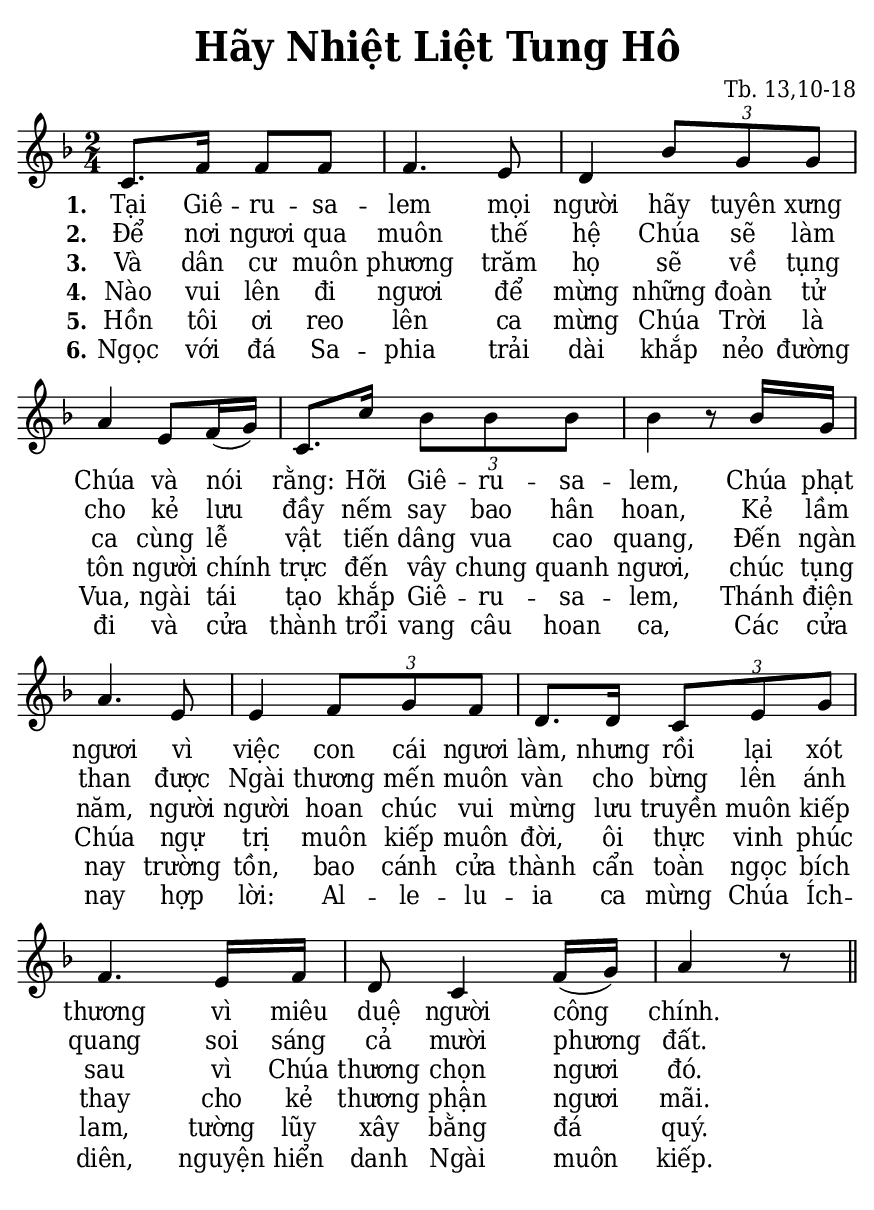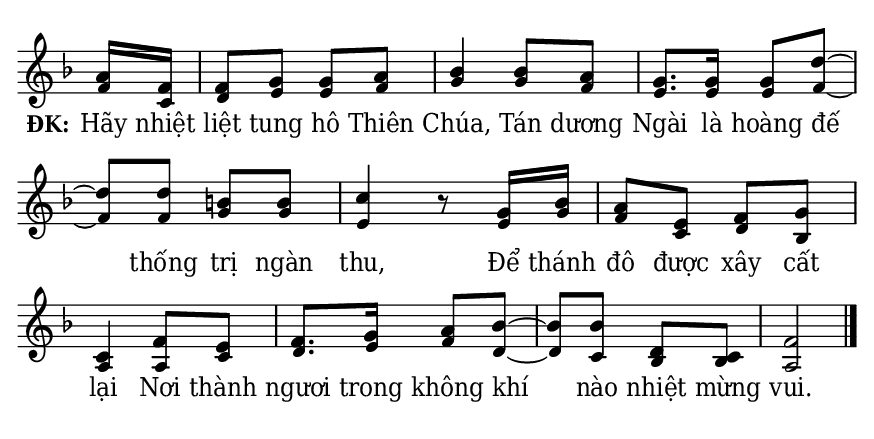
% Cài đặt chung\
\version "2.22.1"
\include "english.ly"

\header {
  title = \markup { \fontsize #1 "Hãy Nhiệt Liệt Tung Hô" }
  composer = "Tb. 13,10-18"
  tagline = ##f
}

% Nhạc phiên khúc
nhacPhienKhucSop = \relative c' {
  c8. f16 f8 f |
  f4. e8 |
  d4 \tuplet 3/2 { bf'8 g g } |
  a4 e8 f16 (g) |
  c,8. c'16 \tuplet 3/2 { bf8 bf bf } |
  bf4 r8 bf16 g |
  a4. e8 |
  e4 \tuplet 3/2 { f8 g f } |
  d8. d16 \tuplet 3/2 { c8 e g } |
  f4. e16 f |
  d8 c4 f16 (g) |
  a4 r8 \bar "||" \break
  
  a16 f |
  f8 g g a |
  bf4 bf8 a |
  g8. g16 g8 d' ~ |
  d d b! b |
  c4 r8 g16 bf |
  a8 e f g |
  c,4 f8 e |
  f8. g16 a8 bf ~ |
  bf bf d, c |
  f2 \bar "|."
}

nhacPhienKhucAlto = \relative c' {
  R2*11
  r4.
  f16 c |
  d8 e e f |
  g4 g8 f |
  e8. e16 e8 f ~ |
  f f g g |
  e4 r8 e16 g |
  f8 c d bf |
  a4 a8 c |
  d8. e16 f8 d ~ |
  d c bf bf |
  a2
}

% Lời phiên khúc
loiPhienKhucSop = \lyrics {
  <<
    {
      \set stanza = "1."
      Tại Giê -- ru -- sa -- lem
      mọi người hãy tuyên xưng Chúa và nói rằng:
      Hỡi Giê -- ru -- sa -- lem,
      Chúa phạt ngươi vì việc con cái ngươi làm,
      nhưng rồi lại xót thương
      vì miêu duệ người công chính.
    }
    \new Lyrics {
	    \set associatedVoice = "beSop"
	    \set stanza = "2."
	    Để nơi ngươi qua muôn thế hệ
	    Chúa sẽ làm cho kẻ lưu đầy nếm say bao hân hoan,
	    Kẻ lầm than được Ngài thương mến muôn vàn
	    cho bừng lên ánh quang
	    soi sáng cả mười phương đất.
    }
    \new Lyrics {
	    \set associatedVoice = "beSop"
	    \set stanza = "3."
	    Và dân cư muôn phương trăm họ sẽ về
	    tụng ca cùng lễ vật tiến dâng vua cao quang,
	    Đến ngàn năm, người người hoan chúc vui mừng
	    lưu truyền muôn kiếp sau
	    vì Chúa thương chọn ngươi đó.
    }
    \new Lyrics {
	    \set associatedVoice = "beSop"
	    \set stanza = "4."
	    Nào vui lên đi ngươi
	    để mừng những đoàn tử tôn người chính trực
	    đến vây chung quanh ngươi,
	    chúc tụng Chúa ngự trị muôn kiếp muôn đời,
	    ôi thực vinh phúc thay
	    cho kẻ thương phận ngươi mãi.
    }
    \new Lyrics {
	    \set associatedVoice = "beSop"
	    \set stanza = "5."
	    Hồn tôi ơi reo lên ca mừng Chúa Trời
	    là Vua, ngài tái tạo khắp Giê -- ru -- sa -- lem,
	    Thánh điện nay trường tồn,
	    bao cánh cửa thành cẩn toàn ngọc bích lam,
	    tường lũy xây bằng đá quý.
    }
    \new Lyrics {
	    \set associatedVoice = "beSop"
	    \set stanza = "6."
	    Ngọc với đá Sa -- phia trải dài khắp nẻo đường đi
	    và cửa thành trổi vang câu hoan ca,
	    Các cửa nay hợp lời:
	    Al -- le -- lu -- ia
	    ca mừng Chúa Ích -- diên,
	    nguyện hiển danh Ngài muôn kiếp.
    }
  >>
  \set stanza = "ĐK:"
  Hãy nhiệt liệt tung hô Thiên Chúa,
  Tán dương Ngài là hoàng đế thống trị ngàn thu,
  Để thánh đô được xây cất lại
  Nơi thành ngươi trong không khí nào nhiệt mừng vui.
}

% Dàn trang
\paper {
  #(set-paper-size "a5")
  top-margin = 3\mm
  bottom-margin = 3\mm
  left-margin = 3\mm
  right-margin = 3\mm
  indent = #0
  #(define fonts
	 (make-pango-font-tree "Deja Vu Serif Condensed"
	 		       "Deja Vu Serif Condensed"
			       "Deja Vu Serif Condensed"
			       (/ 20 20)))
  print-page-number = ##f
  system-system-spacing = #'((basic-distance . 0.1) (padding . 2))
  ragged-bottom = ##t
  page-count = 2
}

TongNhip = {
  \key f \major \time 2/4
  \set Timing.beamExceptions = #'()
  \set Timing.baseMoment = #(ly:make-moment 1/4)
}

% Đổi kích thước nốt cho bè phụ
notBePhu =
#(define-music-function (font-size music) (number? ly:music?)
   (for-some-music
     (lambda (m)
       (if (music-is-of-type? m 'rhythmic-event)
           (begin
             (set! (ly:music-property m 'tweaks)
                   (cons `(font-size . ,font-size)
                         (ly:music-property m 'tweaks)))
             #t)
           #f))
     music)
   music)

\score {
  \new ChoirStaff <<
    \new Staff \with {
        \consists "Merge_rests_engraver"
        printPartCombineTexts = ##f
      }
      <<
      \new Voice \TongNhip \partCombine 
        \nhacPhienKhucSop
        \notBePhu -1 { \nhacPhienKhucAlto }
      \new NullVoice = beSop \nhacPhienKhucSop
      \new Lyrics \lyricsto beSop \loiPhienKhucSop
      >>
  >>
  \layout {
    \override Lyrics.LyricSpace.minimum-distance = #0.8
    \override Score.BarNumber.break-visibility = ##(#f #f #f)
    \override Score.SpacingSpanner.uniform-stretching = ##t
  } 
}
